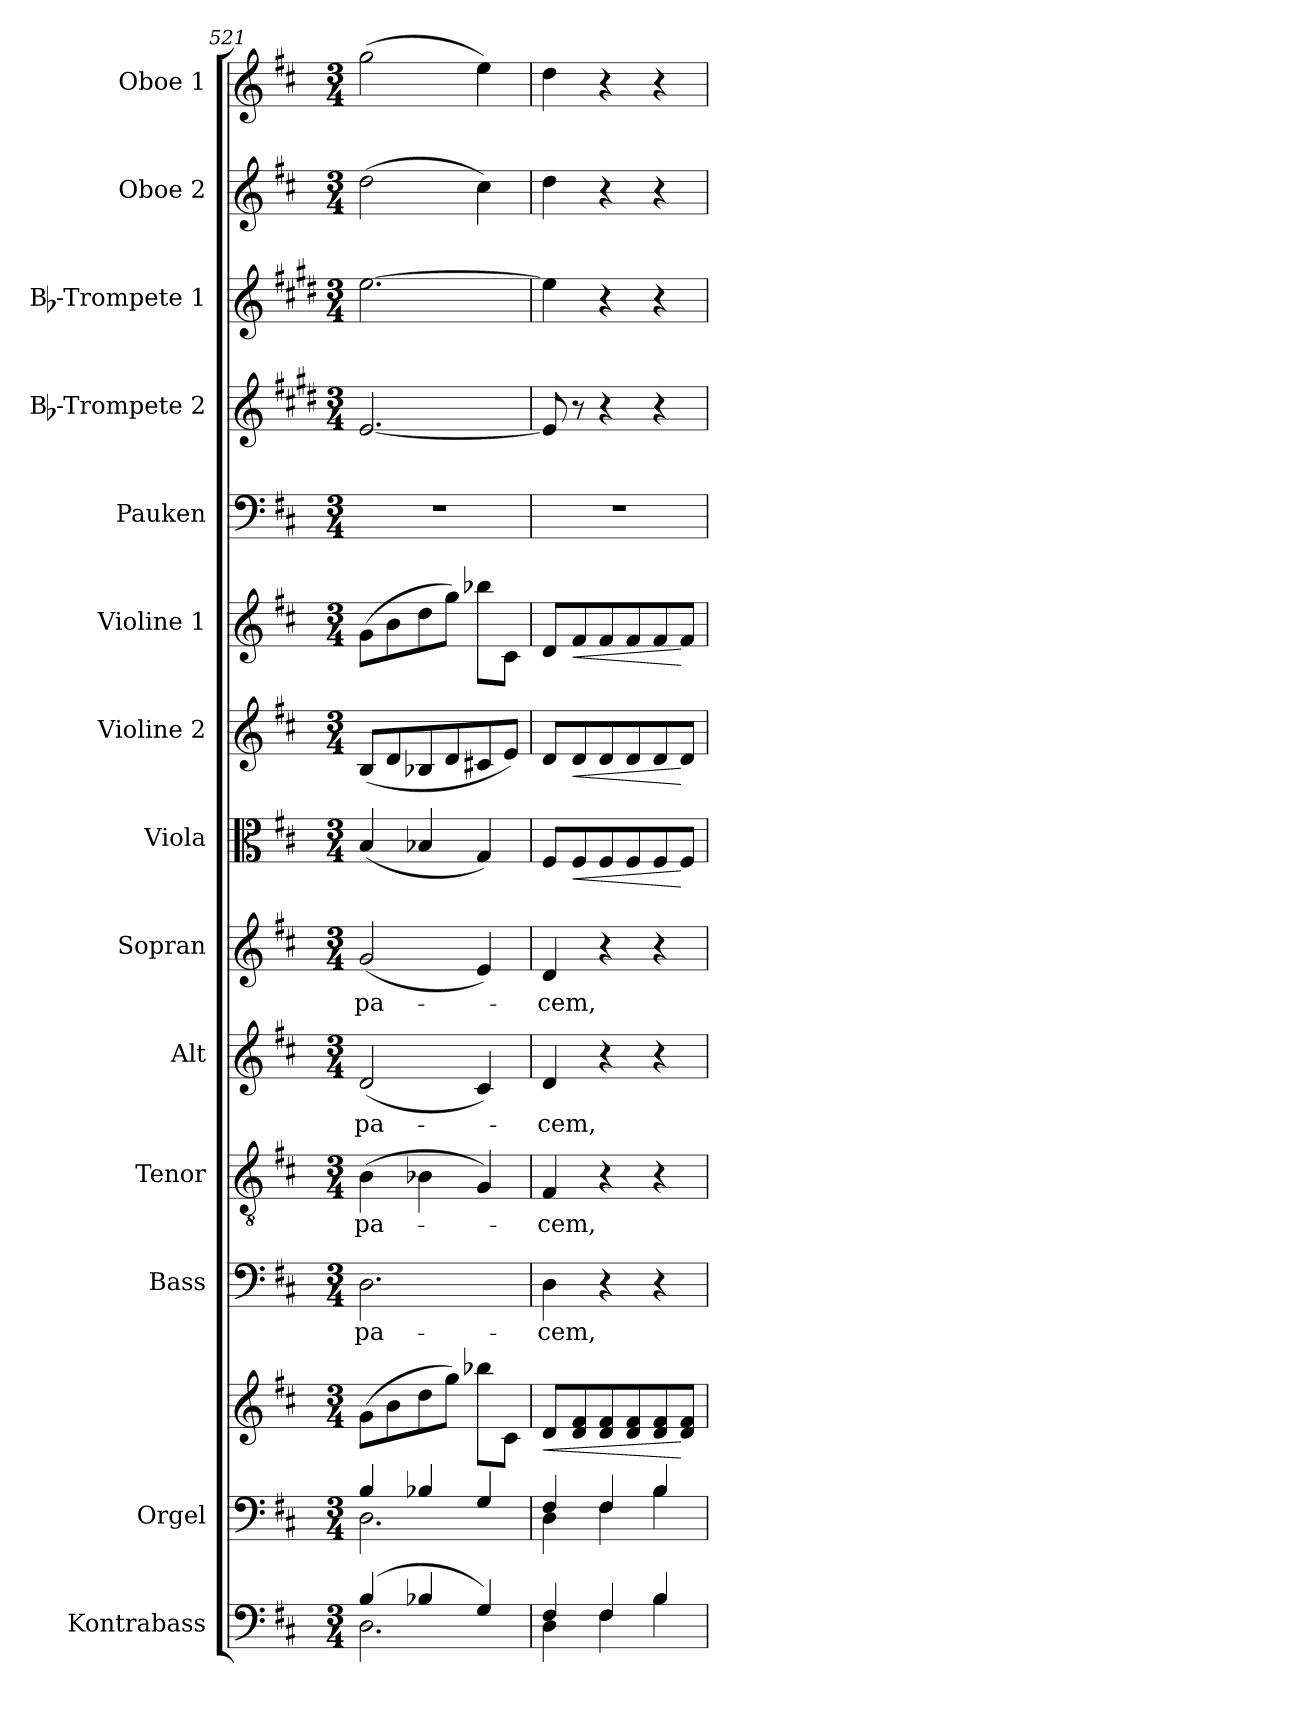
**kern	**kern	**kern	**dynam	**kern	**text	**kern	**text	**kern	**text	**kern	**text	**kern	**dynam	**kern	**dynam	**kern	**dynam	**kern	**kern	**kern	**kern	**kern
*part14	*part13	*part13	*part13	*part12	*part12	*part11	*part11	*part10	*part10	*part9	*part9	*part8	*part8	*part7	*part7	*part6	*part6	*part5	*part4	*part3	*part2	*part1
*staff15	*staff14	*staff13	*staff13/14	*staff12	*staff12	*staff11	*staff11	*staff10	*staff10	*staff9	*staff9	*staff8	*staff8	*staff7	*staff7	*staff6	*staff6	*staff5	*staff4	*staff3	*staff2	*staff1
*I"Kontrabass	*I"Orgel	*	*	*I"Bass	*	*I"Tenor	*	*I"Alt	*	*I"Sopran	*	*I"Viola	*	*I"Violine 2	*	*I"Violine 1	*	*I"Pauken	*I"Bb-Trompete 2	*I"Bb-Trompete 1	*I"Oboe 2	*I"Oboe 1
*I'Kb.	*I'Org.	*	*	*I'B.	*	*I'T.	*	*I'A.	*	*I'S.	*	*I'Vla.	*	*I'Vl. 2	*	*I'Vl. 1	*	*I'Pk.	*I'Bb Trp. 2	*I'Bb Trp. 1	*I'Ob. 2	*I'Ob. 1
*clefF4	*clefF4	*clefG2	*	*clefF4	*	*clefGv2	*	*clefG2	*	*clefG2	*	*clefC3	*	*clefG2	*	*clefG2	*	*clefF4	*clefG2	*clefG2	*clefG2	*clefG2
*ITrd7c12	*	*	*	*	*	*	*	*	*	*	*	*	*	*	*	*	*	*	*ITrd1c2	*ITrd1c2	*	*
*k[f#c#]	*k[f#c#]	*k[f#c#]	*	*k[f#c#]	*	*k[f#c#]	*	*k[f#c#]	*	*k[f#c#]	*	*k[f#c#]	*	*k[f#c#]	*	*k[f#c#]	*	*k[f#c#]	*k[f#c#]	*k[f#c#]	*k[f#c#]	*k[f#c#]
*D:	*D:	*D:	*	*D:	*	*D:	*	*D:	*	*D:	*	*D:	*	*D:	*	*D:	*	*D:	*D:	*D:	*D:	*D:
*M3/4	*M3/4	*M3/4	*	*M3/4	*	*M3/4	*	*M3/4	*	*M3/4	*	*M3/4	*	*M3/4	*	*M3/4	*	*M3/4	*M3/4	*M3/4	*M3/4	*M3/4
=521	=521	=521	=521	=521	=521	=521	=521	=521	=521	=521	=521	=521	=521	=521	=521	=521	=521	=521	=521	=521	=521	=521
*^	*^	*	*	*	*	*	*	*	*	*	*	*	*	*	*	*	*	*	*	*	*	*
!	!	!	!	!	!	!	!LO:LY:b	!	!LO:LY:b	!	!LO:LY:b	!	!LO:LY:b	!	!	!	!	!	!	!	!	!	!	!
(4BB/	2.DD\	4B/	2.D\	(>8g\L	.	2.D\	pa-	(>4B\	pa-	(<2d/	pa-	(<2g/	pa-	(<4B/	.	(<8B/L	.	(>8g\L	.	2.r	[2.d/	[2.dd\	(>2dd\	(>2gg\
.	.	.	.	8b\	.	.	.	.	.	.	.	.	.	.	.	8d/	.	8b\	.	.	.	.	.	.
4BB-X/	.	4B-X/	.	8dd\	.	.	.	4B-X\	.	.	.	.	.	4B-X/	.	8B-X/	.	8dd\	.	.	.	.	.	.
.	.	.	.	8gg\J)	.	.	.	.	.	.	.	.	.	.	.	8d/	.	8gg\J)	.	.	.	.	.	.
4GG/)	.	4G/	.	8bb-X\L	.	.	.	4G/)	.	4c#/)	.	4e/)	.	4G/)	.	8c#X/	.	8bb-X\L	.	.	.	.	4cc#\)	4ee\)
.	.	.	.	8c#\J	.	.	.	.	.	.	.	.	.	.	.	8e/J)	.	8c#\J	.	.	.	.	.	.
=522	=522	=522	=522	=522	=522	=522	=522	=522	=522	=522	=522	=522	=522	=522	=522	=522	=522	=522	=522	=522	=522	=522	=522	=522
!	!	!	!	!	!LO:HP:b	!	!LO:LY:b	!	!LO:LY:b	!	!LO:LY:b	!	!LO:LY:b	!	!	!	!	!	!	!	!	!	!	!
4FF#/	4DD\	4F#/	4D\	8d/L	<	4D\	-cem,	4F#/	-cem,	4d/	-cem,	4d/	-cem,	8F#/L	.	8d/L	.	8d/L	.	2.r	8d/]	4dd\]	4dd\	4dd\
!	!	!	!	!	!	!	!	!	!	!	!	!	!	!	!LO:HP:b	!	!LO:HP:b	!	!LO:HP:b	!	!	!	!	!
.	.	.	.	8d/ 8f#/	.	.	.	.	.	.	.	.	.	8F#/	<	8d/	<	8f#/	<	.	8r	.	.	.
4FF#/	4FF#\	4F#/	4F#\	8d/ 8f#/	.	4r	.	4r	.	4r	.	4r	.	8F#/	.	8d/	.	8f#/	.	.	4r	4r	4r	4r
.	.	.	.	8d/ 8f#/	.	.	.	.	.	.	.	.	.	8F#/	.	8d/	.	8f#/	.	.	.	.	.	.
4BB/	4BB\	4B/	4B\	8d/ 8f#/	.	4r	.	4r	.	4r	.	4r	.	8F#/	.	8d/	.	8f#/	.	.	4r	4r	4r	4r
.	.	.	.	8d/ 8f#/J	[	.	.	.	.	.	.	.	.	8F#/J	[	8d/J	[	8f#/J	[	.	.	.	.	.
*v	*v	*	*	*	*	*	*	*	*	*	*	*	*	*	*	*	*	*	*	*	*	*	*	*
*	*v	*v	*	*	*	*	*	*	*	*	*	*	*	*	*	*	*	*	*	*	*	*	*
=	=	=	=	=	=	=	=	=	=	=	=	=	=	=	=	=	=	=	=	=	=	=
*-	*-	*-	*-	*-	*-	*-	*-	*-	*-	*-	*-	*-	*-	*-	*-	*-	*-	*-	*-	*-	*-	*-
